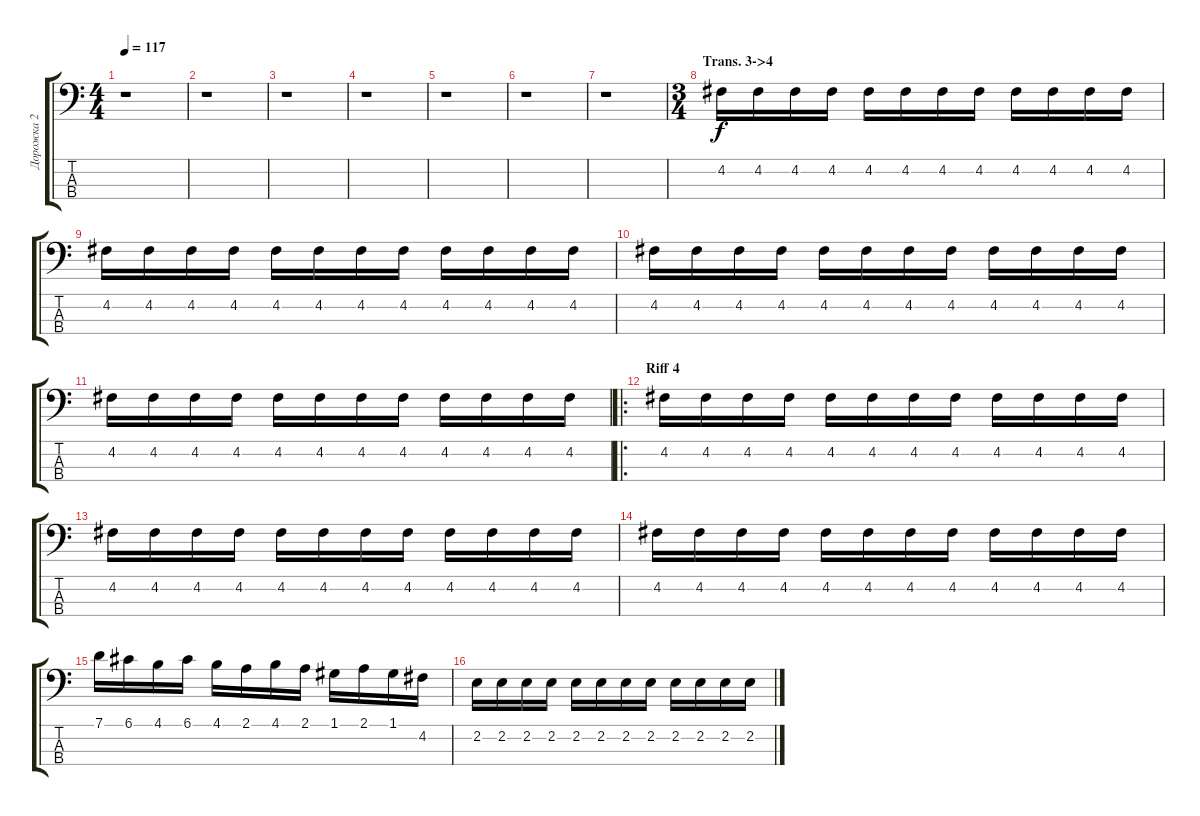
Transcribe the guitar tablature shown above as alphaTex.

\track ("Дорожка 2" "Дорожка 2") {instrument electricbassfinger}
\staff {score tabs}
\tuning (G2 D2 A1 E1) {hide}
\ts (4 4)
\tempo 117
\clef f4
\ks c
r.1{dy f} |
r.1 |
r.1 |
r.1 |
r.1 |
r.1 |
r.1 |
\ts (3 4)
\section ("" "Trans. 3->4")
4.2.16 4.2.16 4.2.16 4.2.16 4.2.16 4.2.16 4.2.16 4.2.16 4.2.16 4.2.16 4.2.16 4.2.16 |
4.2.16 4.2.16 4.2.16 4.2.16 4.2.16 4.2.16 4.2.16 4.2.16 4.2.16 4.2.16 4.2.16 4.2.16 |
4.2.16 4.2.16 4.2.16 4.2.16 4.2.16 4.2.16 4.2.16 4.2.16 4.2.16 4.2.16 4.2.16 4.2.16 |
4.2.16 4.2.16 4.2.16 4.2.16 4.2.16 4.2.16 4.2.16 4.2.16 4.2.16 4.2.16 4.2.16 4.2.16 |
\ro
\section ("" "Riff 4")
4.2.16 4.2.16 4.2.16 4.2.16 4.2.16 4.2.16 4.2.16 4.2.16 4.2.16 4.2.16 4.2.16 4.2.16 |
4.2.16 4.2.16 4.2.16 4.2.16 4.2.16 4.2.16 4.2.16 4.2.16 4.2.16 4.2.16 4.2.16 4.2.16 |
4.2.16 4.2.16 4.2.16 4.2.16 4.2.16 4.2.16 4.2.16 4.2.16 4.2.16 4.2.16 4.2.16 4.2.16 |
7.1.16 6.1.16 4.1.16 6.1.16 4.1.16 2.1.16 4.1.16 2.1.16 1.1.16 2.1.16 1.1.16 4.2.16 |
2.2.16 2.2.16 2.2.16 2.2.16 2.2.16 2.2.16 2.2.16 2.2.16 2.2.16 2.2.16 2.2.16 2.2.16
